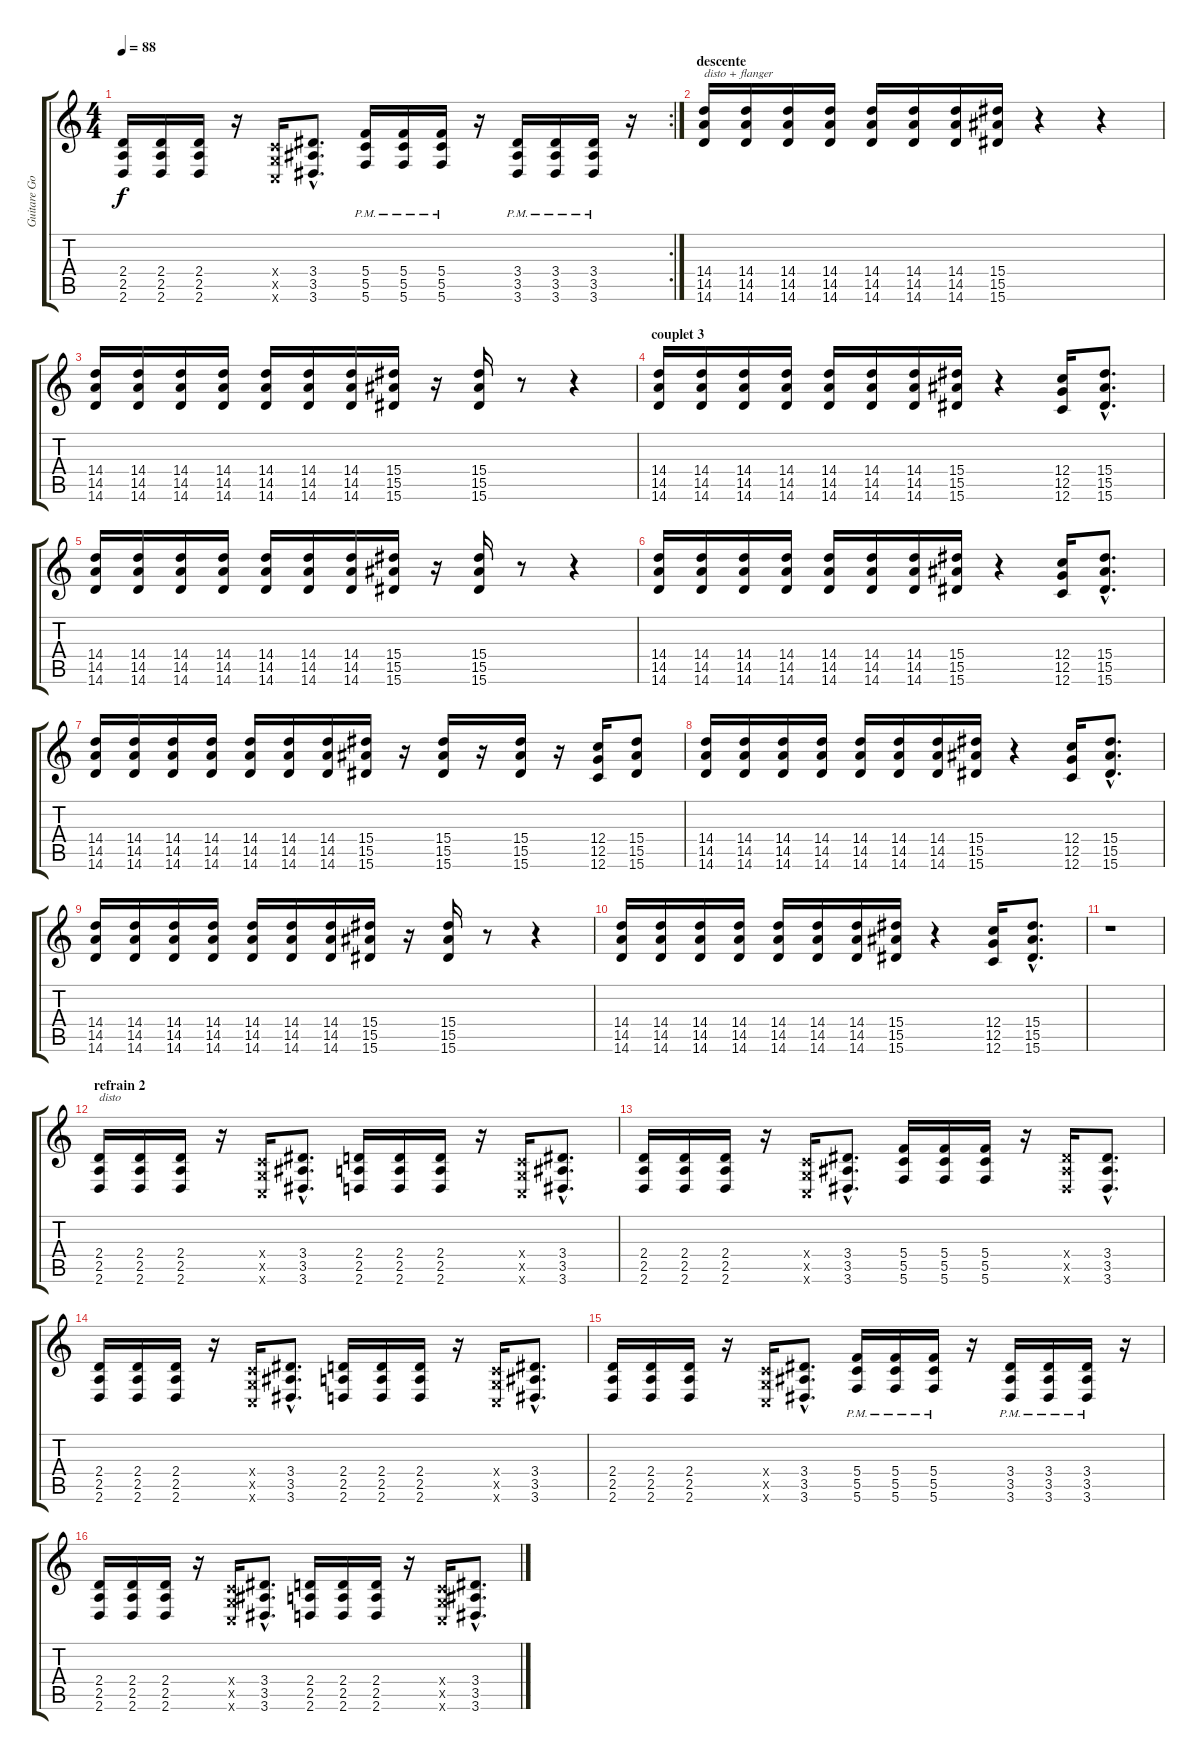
\track ("Guitare Goo" "Guitare Go") {instrument distortionguitar}
\staff {score tabs}
\tuning (D4 A3 F3 C3 G2 C2) {hide}
\rc 2
\ts (4 4)
\tempo 88
\clef g2
\ks c
(2.4 2.5 2.6).16{dy f} (2.4 2.5 2.6).16 (2.4 2.5 2.6).16 r.16 (0.4{x} 0.5{x} 0.6{x}).16 (3.4{hac} 3.5{hac} 3.6{hac}).8{d} (5.4 5.5 5.6{pm}).16 (5.4 5.5 5.6{pm}).16 (5.4 5.5 5.6{pm}).16 r.16 (3.4 3.5 3.6{pm}).16 (3.4 3.5 3.6{pm}).16 (3.4 3.5 3.6{pm}).16 r.16 |
\section ("" "descente")
(14.4 14.5 14.6).16{txt "disto + flanger" instrument distortionguitar} (14.4 14.5 14.6).16 (14.4 14.5 14.6).16 (14.4 14.5 14.6).16 (14.4 14.5 14.6).16 (14.4 14.5 14.6).16 (14.4 14.5 14.6).16 (15.4 15.5 15.6).16 r.4 r.4 |
(14.4 14.5 14.6).16 (14.4 14.5 14.6).16 (14.4 14.5 14.6).16 (14.4 14.5 14.6).16 (14.4 14.5 14.6).16 (14.4 14.5 14.6).16 (14.4 14.5 14.6).16 (15.4 15.5 15.6).16 r.16 (15.4 15.5 15.6).16 r.8 r.4 |
\section ("" "couplet 3")
(14.4 14.5 14.6).16 (14.4 14.5 14.6).16 (14.4 14.5 14.6).16 (14.4 14.5 14.6).16 (14.4 14.5 14.6).16 (14.4 14.5 14.6).16 (14.4 14.5 14.6).16 (15.4 15.5 15.6).16 r.4 (12.4 12.5 12.6).16 (15.4{hac} 15.5{hac} 15.6{hac}).8{d} |
(14.4 14.5 14.6).16 (14.4 14.5 14.6).16 (14.4 14.5 14.6).16 (14.4 14.5 14.6).16 (14.4 14.5 14.6).16 (14.4 14.5 14.6).16 (14.4 14.5 14.6).16 (15.4 15.5 15.6).16 r.16 (15.4 15.5 15.6).16 r.8 r.4 |
(14.4 14.5 14.6).16 (14.4 14.5 14.6).16 (14.4 14.5 14.6).16 (14.4 14.5 14.6).16 (14.4 14.5 14.6).16 (14.4 14.5 14.6).16 (14.4 14.5 14.6).16 (15.4 15.5 15.6).16 r.4 (12.4 12.5 12.6).16 (15.4{hac} 15.5{hac} 15.6{hac}).8{d} |
(14.4 14.5 14.6).16 (14.4 14.5 14.6).16 (14.4 14.5 14.6).16 (14.4 14.5 14.6).16 (14.4 14.5 14.6).16 (14.4 14.5 14.6).16 (14.4 14.5 14.6).16 (15.4 15.5 15.6).16 r.16 (15.4 15.5 15.6).16 r.16 (15.4 15.5 15.6).16 r.16 (12.4 12.5 12.6).16 (15.4 15.5 15.6).8 |
(14.4 14.5 14.6).16 (14.4 14.5 14.6).16 (14.4 14.5 14.6).16 (14.4 14.5 14.6).16 (14.4 14.5 14.6).16 (14.4 14.5 14.6).16 (14.4 14.5 14.6).16 (15.4 15.5 15.6).16 r.4 (12.4 12.5 12.6).16 (15.4{hac} 15.5{hac} 15.6{hac}).8{d} |
(14.4 14.5 14.6).16 (14.4 14.5 14.6).16 (14.4 14.5 14.6).16 (14.4 14.5 14.6).16 (14.4 14.5 14.6).16 (14.4 14.5 14.6).16 (14.4 14.5 14.6).16 (15.4 15.5 15.6).16 r.16 (15.4 15.5 15.6).16 r.8 r.4 |
(14.4 14.5 14.6).16 (14.4 14.5 14.6).16 (14.4 14.5 14.6).16 (14.4 14.5 14.6).16 (14.4 14.5 14.6).16 (14.4 14.5 14.6).16 (14.4 14.5 14.6).16 (15.4 15.5 15.6).16 r.4 (12.4 12.5 12.6).16 (15.4{hac} 15.5{hac} 15.6{hac}).8{d} |
r.1 |
\section ("" "refrain 2")
(2.4 2.5 2.6).16{txt "disto" instrument distortionguitar} (2.4 2.5 2.6).16 (2.4 2.5 2.6).16 r.16 (0.4{x} 0.5{x} 0.6{x}).16 (3.4{hac} 3.5{hac} 3.6{hac}).8{d} (2.4 2.5 2.6).16 (2.4 2.5 2.6).16 (2.4 2.5 2.6).16 r.16 (0.4{x} 0.5{x} 0.6{x}).16 (3.4{hac} 3.5{hac} 3.6{hac}).8{d} |
(2.4 2.5 2.6).16 (2.4 2.5 2.6).16 (2.4 2.5 2.6).16 r.16 (0.4{x} 0.5{x} 0.6{x}).16 (3.4{hac} 3.5{hac} 3.6{hac}).8{d} (5.4 5.5 5.6).16 (5.4 5.5 5.6).16 (5.4 5.5 5.6).16 r.16 (3.4{x} 3.5{x} 3.6{x}).16 (3.4{hac} 3.5{hac} 3.6{hac}).8{d} |
(2.4 2.5 2.6).16 (2.4 2.5 2.6).16 (2.4 2.5 2.6).16 r.16 (0.4{x} 0.5{x} 0.6{x}).16 (3.4{hac} 3.5{hac} 3.6{hac}).8{d} (2.4 2.5 2.6).16 (2.4 2.5 2.6).16 (2.4 2.5 2.6).16 r.16 (0.4{x} 0.5{x} 0.6{x}).16 (3.4{hac} 3.5{hac} 3.6{hac}).8{d} |
(2.4 2.5 2.6).16 (2.4 2.5 2.6).16 (2.4 2.5 2.6).16 r.16 (0.4{x} 0.5{x} 0.6{x}).16 (3.4{hac} 3.5{hac} 3.6{hac}).8{d} (5.4 5.5 5.6{pm}).16 (5.4 5.5 5.6{pm}).16 (5.4 5.5 5.6{pm}).16 r.16 (3.4 3.5 3.6{pm}).16 (3.4 3.5 3.6{pm}).16 (3.4 3.5 3.6{pm}).16 r.16 |
(2.4 2.5 2.6).16 (2.4 2.5 2.6).16 (2.4 2.5 2.6).16 r.16 (0.4{x} 0.5{x} 0.6{x}).16 (3.4{hac} 3.5{hac} 3.6{hac}).8{d} (2.4 2.5 2.6).16 (2.4 2.5 2.6).16 (2.4 2.5 2.6).16 r.16 (0.4{x} 0.5{x} 0.6{x}).16 (3.4{hac} 3.5{hac} 3.6{hac}).8{d}
